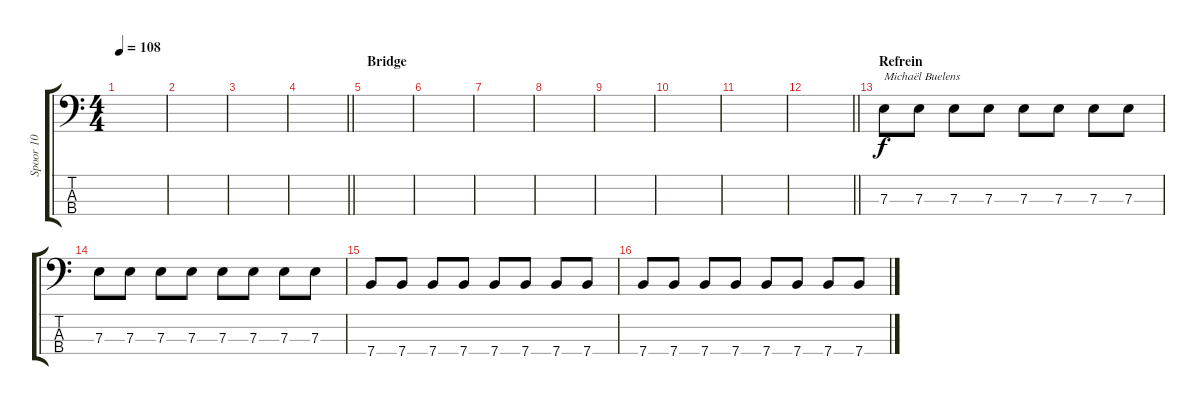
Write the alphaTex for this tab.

\track ("Spoor 10" "Spoor 10") {instrument electricbassfinger}
\staff {score tabs}
\tuning (G2 D2 A1 E1) {hide}
\ts (4 4)
\tempo 108
\clef f4
\ks c
|
|
|
\barLineRight lightlight
|
\section ("" "Bridge")
|
|
|
|
|
|
|
\barLineRight lightlight
|
\section ("" "Refrein")
7.3.8{txt "Michaël Buelens"} 7.3.8 7.3.8 7.3.8 7.3.8 7.3.8 7.3.8 7.3.8 |
7.3.8 7.3.8 7.3.8 7.3.8 7.3.8 7.3.8 7.3.8 7.3.8 |
7.4.8 7.4.8 7.4.8 7.4.8 7.4.8 7.4.8 7.4.8 7.4.8 |
7.4.8 7.4.8 7.4.8 7.4.8 7.4.8 7.4.8 7.4.8 7.4.8
